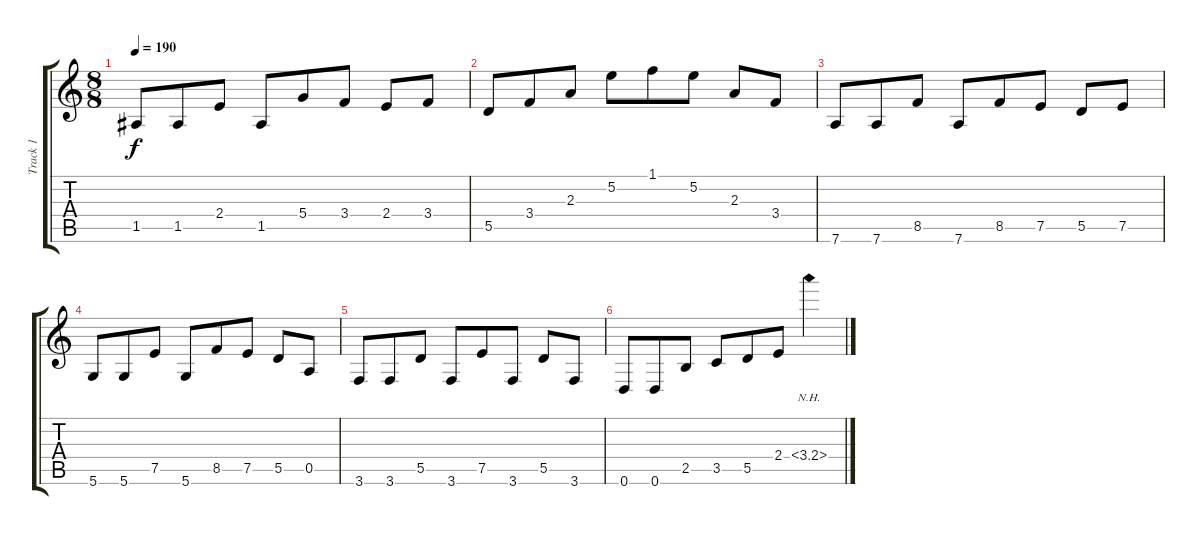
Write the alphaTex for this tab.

\track ("Track 1" "Track 1") {instrument distortionguitar}
\staff {score tabs}
\tuning (E4 B3 G3 D3 A2 D2) {hide}
\ts (8 8)
\tempo 190
\clef g2
\ks c
1.5.8{dy f} 1.5.8 2.4.8 1.5.8 5.4.8 3.4.8 2.4.8 3.4.8 |
5.5.8 3.4.8 2.3.8 5.2.8 1.1.8 5.2.8 2.3.8 3.4.8 |
7.6.8 7.6.8 8.5.8 7.6.8 8.5.8 7.5.8 5.5.8 7.5.8 |
5.6.8 5.6.8 7.5.8 5.6.8 8.5.8 7.5.8 5.5.8 0.5.8 |
3.6.8 3.6.8 5.5.8 3.6.8 7.5.8 3.6.8 5.5.8 3.6.8 |
0.6.8 0.6.8 2.5.8 3.5.8 5.5.8 2.4.8 3.4{nh}.4
